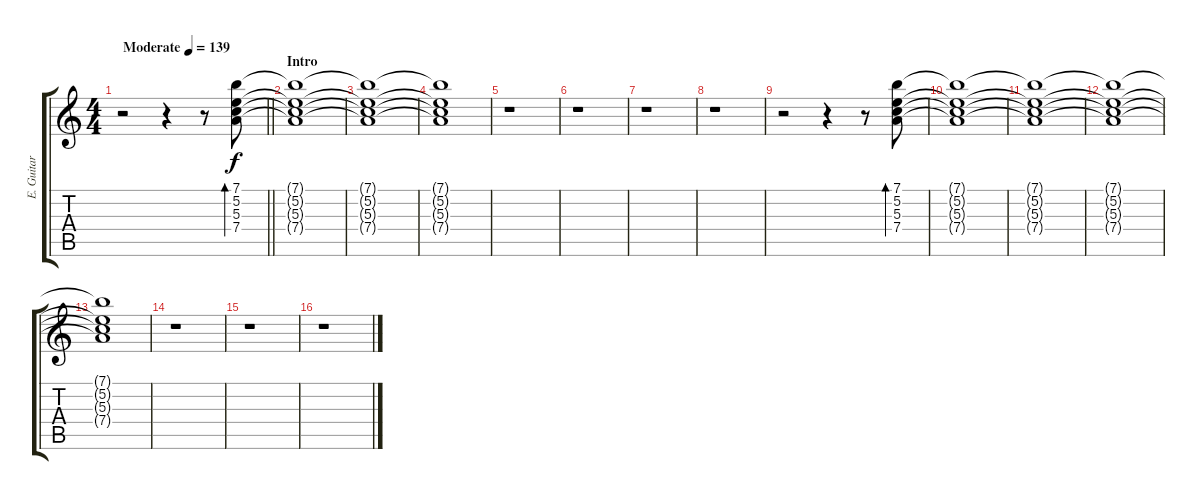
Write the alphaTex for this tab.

\track ("E. Guitar II" "E. Guitar ") {instrument electricguitarjazz}
\staff {score tabs}
\tuning (E4 B3 G3 D3 A2 E2) {hide}
\ts (4 4)
\tempo (139 "Moderate")
\clef g2
\barLineRight lightlight
\ks aminor
r.2{dy f instrument electricguitarjazz} r.4 r.8 (7.1 5.2 5.3 7.4).8{bd 480} |
\section ("" "Intro")
(7.1{t} 5.2{t} 5.3{t} 7.4{t}).1 |
(7.1{t} 5.2{t} 5.3{t} 7.4{t}).1 |
(7.1{t} 5.2{t} 5.3{t} 7.4{t}).1 |
r.1 |
r.1 |
r.1 |
r.1 |
r.2 r.4 r.8 (7.1 5.2 5.3 7.4).8{bd 480} |
(7.1{t} 5.2{t} 5.3{t} 7.4{t}).1 |
(7.1{t} 5.2{t} 5.3{t} 7.4{t}).1 |
(7.1{t} 5.2{t} 5.3{t} 7.4{t}).1 |
(7.1{t} 5.2{t} 5.3{t} 7.4{t}).1 |
r.1 |
r.1 |
r.1
